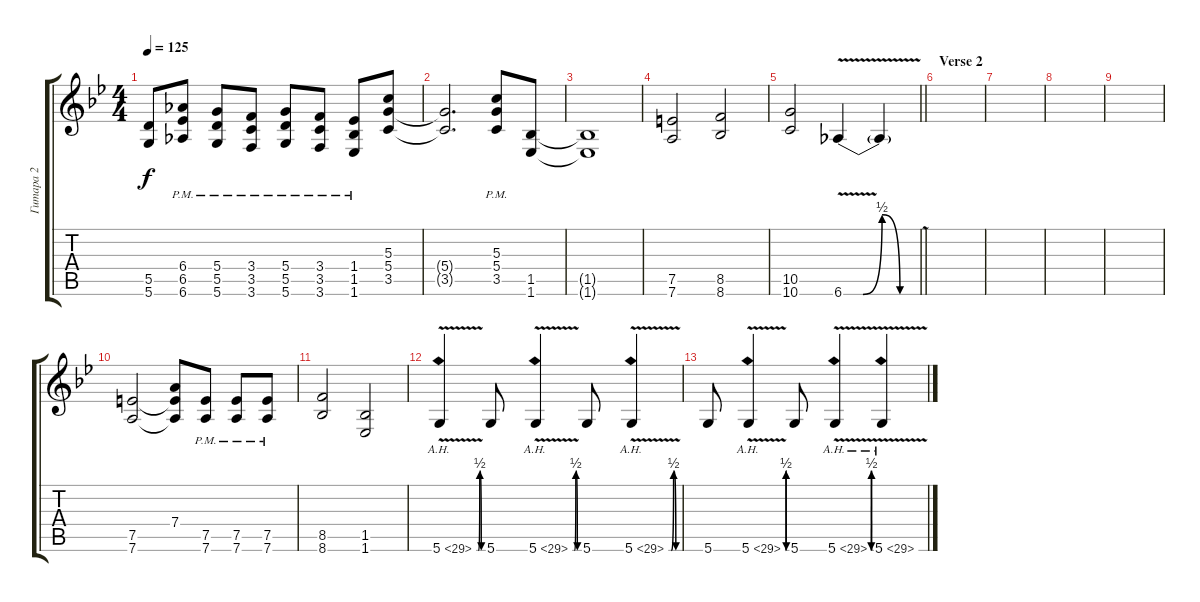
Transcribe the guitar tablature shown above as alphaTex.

\track ("Гитара 2" "Гитара 2") {instrument distortionguitar}
\staff {score tabs}
\tuning (E4 B3 G3 D3 A2 D2) {hide}
\ts (4 4)
\tempo 125
\clef g2
\ks gminor
(5.5{t} 5.6{t}).8{dy f} (6.4{pm} 6.5{pm} 6.6{pm}).8 (5.4{pm} 5.5{pm} 5.6{pm}).8 (3.4{pm} 3.5{pm} 3.6{pm}).8 (5.4{pm} 5.5{pm} 5.6{pm}).8 (3.4{pm} 3.5{pm} 3.6{pm}).8 (1.4{pm} 1.5{pm} 1.6{pm}).8 (5.3 5.4 3.5).8 |
(5.4{t} 3.5{t}).2{d} (5.3{pm} 5.4{pm} 3.5{pm}).8 (1.5 1.6).8 |
(1.5{t} 1.6{t}).1 |
(7.5 7.6).2 (8.5 8.6).2 |
\barLineRight lightlight
(10.5 10.6).2 6.6{be (custom 0 0 15 0 30 2 44 0 60 0) v}.4 6.6{v t}.4 |
\section ("" "Verse 2")
|
|
|
|
(7.5 7.6).2 (7.4 7.5{t} 7.6{t}).8 (7.5{pm} 7.6{pm}).8 (7.5{pm} 7.6{pm}).8 (7.5{pm} 7.6{pm}).8 |
(8.5 8.6).2 (1.5 1.6).2 |
5.6{be (custom 0 0 15 0 30 2 44 0 60 0) ah 24 v}.4 5.6.8 5.6{be (custom 0 0 15 0 30 2 44 0 60 0) ah 24 v}.4 5.6.8 5.6{be (custom 0 0 15 0 30 2 44 0 60 0) ah 24 v}.4 |
5.6.8 5.6{be (custom 0 0 15 0 30 2 44 0 60 0) ah 24 v}.4 5.6.8 5.6{be (custom 0 0 15 0 30 2 44 0 60 0) ah 24 v}.4 5.6{ah 24 v}.4
